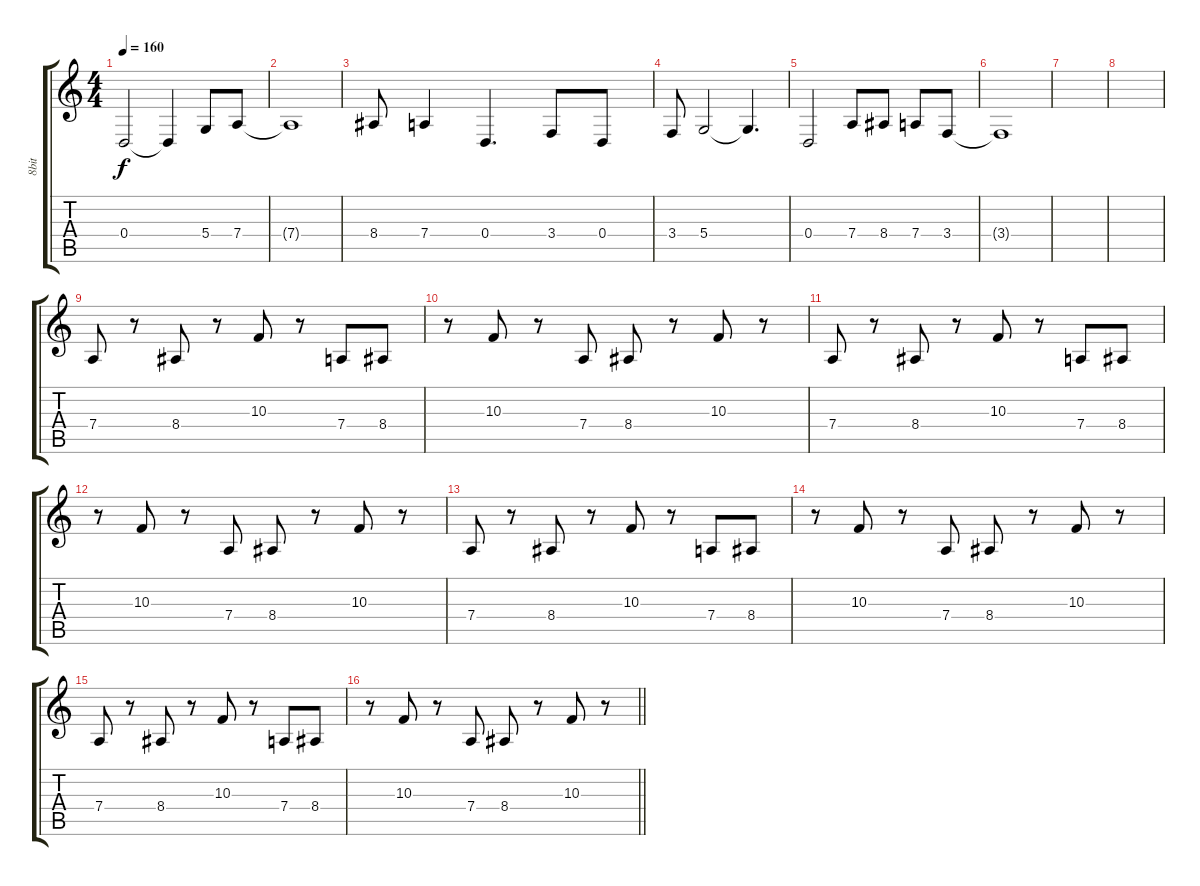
\track ("8bit" "8bit") {instrument lead2sawtooth}
\staff {score tabs}
\tuning (E4 B3 G3 D3 A2 E2) {hide}
\ts (4 4)
\tempo 160
\clef g2
\ks c
0.4.2{dy f} 0.4{t}.4 5.4.8 7.4.8 |
7.4{t}.1 |
8.4.8 7.4.4 0.4.4{d} 3.4.8 0.4.8 |
3.4.8 5.4.2 5.4{t}.4{d} |
0.4.2 7.4.8 8.4.8 7.4.8 3.4.8 |
3.4{t}.1 |
|
|
7.4.8 r.8 8.4.8 r.8 10.3.8 r.8 7.4.8 8.4.8 |
r.8 10.3.8 r.8 7.4.8 8.4.8 r.8 10.3.8 r.8 |
7.4.8 r.8 8.4.8 r.8 10.3.8 r.8 7.4.8 8.4.8 |
r.8 10.3.8 r.8 7.4.8 8.4.8 r.8 10.3.8 r.8 |
7.4.8 r.8 8.4.8 r.8 10.3.8 r.8 7.4.8 8.4.8 |
r.8 10.3.8 r.8 7.4.8 8.4.8 r.8 10.3.8 r.8 |
7.4.8 r.8 8.4.8 r.8 10.3.8 r.8 7.4.8 8.4.8 |
\barLineRight lightlight
r.8 10.3.8 r.8 7.4.8 8.4.8 r.8 10.3.8 r.8
